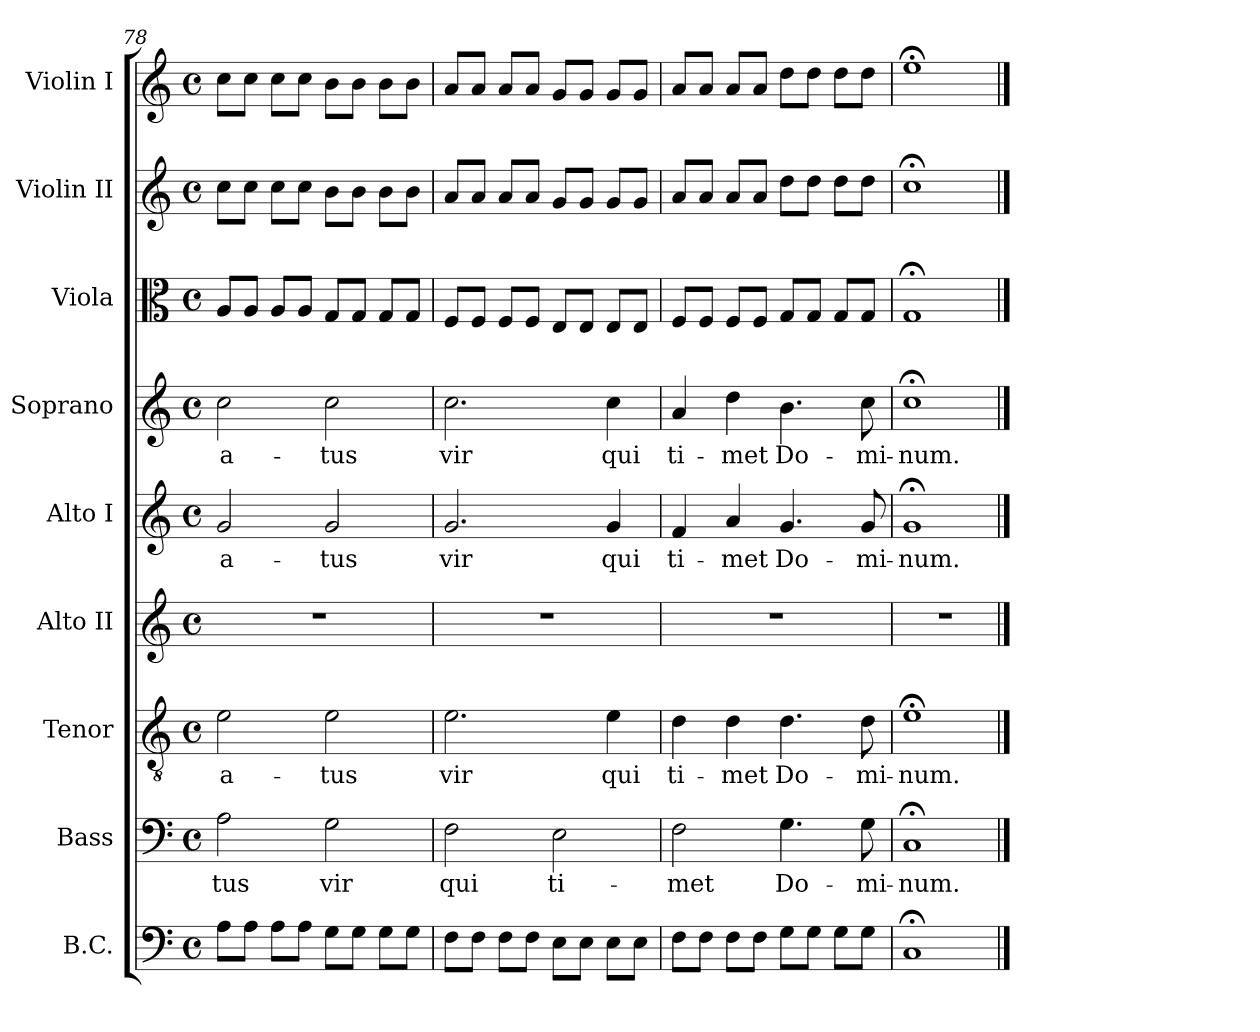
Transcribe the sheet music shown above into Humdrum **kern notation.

**kern	**kern	**text	**kern	**text	**kern	**kern	**text	**kern	**text	**kern	**kern	**kern
*part9	*part8	*part8	*part7	*part7	*part6	*part5	*part5	*part4	*part4	*part3	*part2	*part1
*staff9	*staff8	*staff8	*staff7	*staff7	*staff6	*staff5	*staff5	*staff4	*staff4	*staff3	*staff2	*staff1
*I"B.C.	*I"Bass	*	*I"Tenor	*	*I"Alto II	*I"Alto I	*	*I"Soprano	*	*I"Viola	*I"Violin II	*I"Violin I
*I'B.C.	*I'B	*	*I'T	*	*I'A II	*I'A I	*	*I'S	*	*I'Vla.	*I'Vln. II	*I'Vln. I
*clefF4	*clefF4	*	*clefGv2	*	*clefG2	*clefG2	*	*clefG2	*	*clefC3	*clefG2	*clefG2
*k[]	*k[]	*	*k[]	*	*k[]	*k[]	*	*k[]	*	*k[]	*k[]	*k[]
*a:	*a:	*	*a:	*	*a:	*a:	*	*a:	*	*a:	*a:	*a:
*M4/4	*M4/4	*	*M4/4	*	*M4/4	*M4/4	*	*M4/4	*	*M4/4	*M4/4	*M4/4
*met(c)	*met(c)	*	*met(c)	*	*met(c)	*met(c)	*	*met(c)	*	*met(c)	*met(c)	*met(c)
=78	=78	=78	=78	=78	=78	=78	=78	=78	=78	=78	=78	=78
!	!	!LO:LY:b	!	!LO:LY:b	!	!	!LO:LY:b	!	!LO:LY:b	!	!	!
8A\L	2A\	-tus	2e\	-a-	1r	2g/	-a-	2cc\	-a-	8A/L	8cc\L	8cc\L
8A\J	.	.	.	.	.	.	.	.	.	8A/J	8cc\J	8cc\J
8A\L	.	.	.	.	.	.	.	.	.	8A/L	8cc\L	8cc\L
8A\J	.	.	.	.	.	.	.	.	.	8A/J	8cc\J	8cc\J
!	!	!LO:LY:b	!	!LO:LY:b	!	!	!LO:LY:b	!	!LO:LY:b	!	!	!
8G\L	2G\	vir	2e\	-tus	.	2g/	-tus	2cc\	-tus	8G/L	8b\L	8b\L
8G\J	.	.	.	.	.	.	.	.	.	8G/J	8b\J	8b\J
8G\L	.	.	.	.	.	.	.	.	.	8G/L	8b\L	8b\L
8G\J	.	.	.	.	.	.	.	.	.	8G/J	8b\J	8b\J
=79	=79	=79	=79	=79	=79	=79	=79	=79	=79	=79	=79	=79
!	!	!LO:LY:b	!	!LO:LY:b	!	!	!LO:LY:b	!	!LO:LY:b	!	!	!
8F\L	2F\	qui	2.e\	vir	1r	2.g/	vir	2.cc\	vir	8F/L	8a/L	8a/L
8F\J	.	.	.	.	.	.	.	.	.	8F/J	8a/J	8a/J
8F\L	.	.	.	.	.	.	.	.	.	8F/L	8a/L	8a/L
8F\J	.	.	.	.	.	.	.	.	.	8F/J	8a/J	8a/J
!	!	!LO:LY:b	!	!	!	!	!	!	!	!	!	!
8E\L	2E\	ti-	.	.	.	.	.	.	.	8E/L	8g/L	8g/L
8E\J	.	.	.	.	.	.	.	.	.	8E/J	8g/J	8g/J
!	!	!	!	!LO:LY:b	!	!	!LO:LY:b	!	!LO:LY:b	!	!	!
8E\L	.	.	4e\	qui	.	4g/	qui	4cc\	qui	8E/L	8g/L	8g/L
8E\J	.	.	.	.	.	.	.	.	.	8E/J	8g/J	8g/J
=80	=80	=80	=80	=80	=80	=80	=80	=80	=80	=80	=80	=80
!	!	!LO:LY:b	!	!LO:LY:b	!	!	!LO:LY:b	!	!LO:LY:b	!	!	!
8F\L	2F\	-met	4d\	ti-	1r	4f/	ti-	4a/	ti-	8F/L	8a/L	8a/L
8F\J	.	.	.	.	.	.	.	.	.	8F/J	8a/J	8a/J
!	!	!	!	!LO:LY:b	!	!	!LO:LY:b	!	!LO:LY:b	!	!	!
8F\L	.	.	4d\	-met	.	4a/	-met	4dd\	-met	8F/L	8a/L	8a/L
8F\J	.	.	.	.	.	.	.	.	.	8F/J	8a/J	8a/J
!	!	!LO:LY:b	!	!LO:LY:b	!	!	!LO:LY:b	!	!LO:LY:b	!	!	!
8G\L	4.G\	Do-	4.d\	Do-	.	4.g/	Do-	4.b\	Do-	8G/L	8dd\L	8dd\L
8G\J	.	.	.	.	.	.	.	.	.	8G/J	8dd\J	8dd\J
8G\L	.	.	.	.	.	.	.	.	.	8G/L	8dd\L	8dd\L
!	!	!LO:LY:b	!	!LO:LY:b	!	!	!LO:LY:b	!	!LO:LY:b	!	!	!
8G\J	8G\	-mi-	8d\	-mi-	.	8g/	-mi-	8cc\	-mi-	8G/J	8dd\J	8dd\J
=81	=81	=81	=81	=81	=81	=81	=81	=81	=81	=81	=81	=81
!	!	!LO:LY:b	!	!LO:LY:b	!	!	!LO:LY:b	!	!LO:LY:b	!	!	!
1C;<	1C;<	-num.	1e;<	-num.	1r	1g;<	-num.	1cc;<	-num.	1G;<	1cc;<	1ee;<
==	==	==	==	==	==	==	==	==	==	==	==	==
*-	*-	*-	*-	*-	*-	*-	*-	*-	*-	*-	*-	*-
